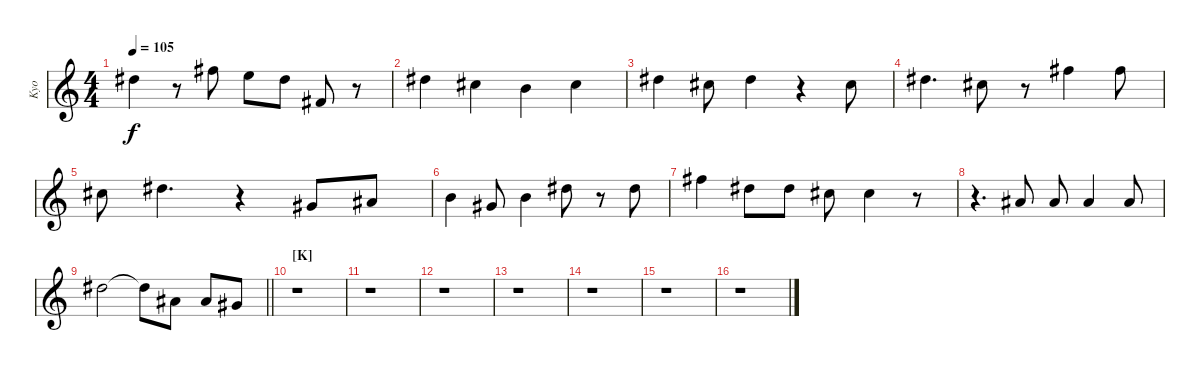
\track ("Kyo" "Kyo") {instrument flute}
\staff {score}
\tuning (E4 B3 G3 D3 A2 E2) {hide}
\ts (4 4)
\tempo 105
\clef g2
\ks c
11.1.4{dy f} r.8 14.1.8 12.1.8 11.1.8 11.3.8 r.8 |
11.1.4 9.1.4 12.2.4 9.1.4 |
11.1.4 9.1.8 11.1.4 r.4 9.1.8 |
11.1.4{d} 9.1.8 r.8 14.1.4 14.1.8 |
14.2.8 11.1.4{d} r.4 13.3.8 11.2.8 |
12.2.4 9.2.8 12.2.4 11.1.8 r.8 11.1.8 |
14.1.4 11.1.8 11.1.8 9.1.8 9.1.4 r.8 |
r.4{d} 11.2.8 11.2.8 11.2.4 11.2.8 |
\barLineRight lightlight
11.1.2 11.1{t}.8 11.2.8 11.2.8 9.2.8 |
\section ("" "[K]")
r.1 |
r.1 |
r.1 |
r.1 |
r.1 |
r.1 |
r.1
